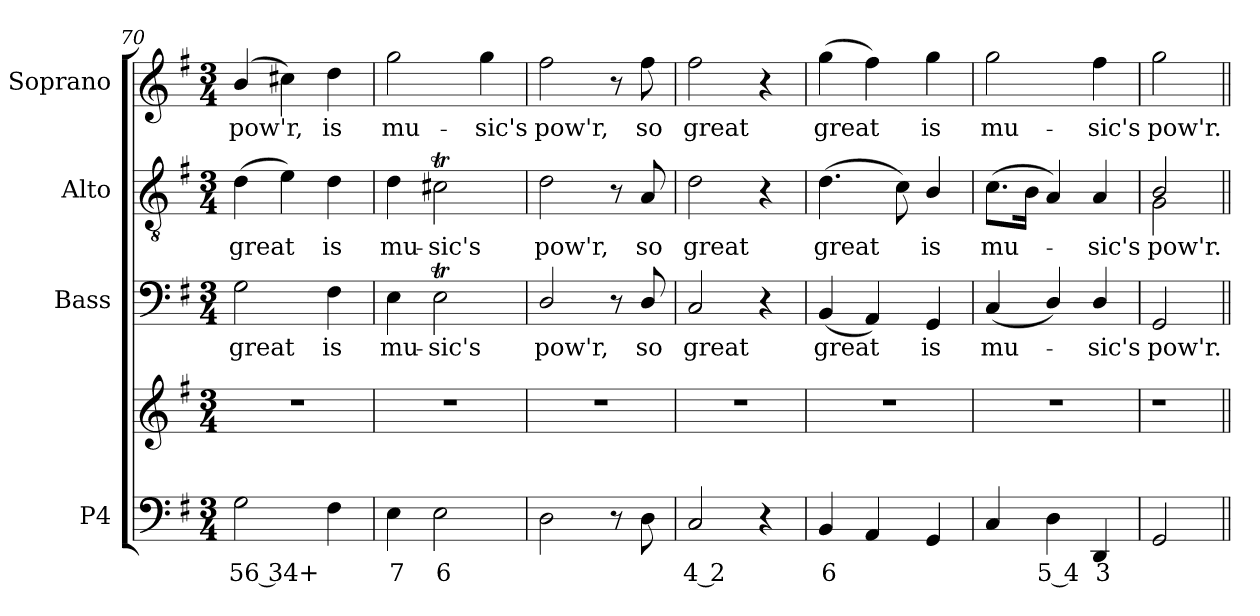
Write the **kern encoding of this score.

**kern	**text	**kern	**kern	**text	**kern	**text	**kern	**text
*part4	*part4	*part4	*part3	*part3	*part2	*part2	*part1	*part1
*staff5	*staff5	*staff4	*staff3	*staff3	*staff2	*staff2	*staff1	*staff1
*I"P4	*	*	*I"Bass	*	*I"Alto	*	*I"Soprano	*
*	*	*	*I'B.	*	*I'A.	*	*I'S.	*
!!LO:PB:g=z
*clefF4	*	*clefG2	*clefF4	*	*clefGv2	*	*clefG2	*
*	*	*	*	*	*ITrd7c12	*	*	*
*k[f#]	*	*k[f#]	*k[f#]	*	*k[f#]	*	*k[f#]	*
*G:	*	*G:	*G:	*	*G:	*	*G:	*
*M3/4	*	*M3/4	*M3/4	*	*M3/4	*	*M3/4	*
=70	=70	=70	=70	=70	=70	=70	=70	=70
!	!LO:LY:b:color=#000000	!LO:N:vis=1	!	!	!	!	!	!
!	!	!	!	!LO:LY:b:color=#000000	!	!	!	!
!	!	!	!	!	!	!LO:LY:b:color=#000000	!	!
!	!	!	!	!	!	!	!	!LO:LY:b:color=#000000
2Gi\	56 34+	2.r	2Gi\	great	(4Di\	great	(4bi/	pow'r,
.	.	.	.	.	4Ei\)	.	4cc#Xi\)	.
!	!	!	!	!LO:LY:b:color=#000000	!	!	!	!
!	!	!	!	!	!	!LO:LY:b:color=#000000	!	!
!	!	!	!	!	!	!	!	!LO:LY:b:color=#000000
4F#i\	.	.	4F#i\	is	4Di\	is	4ddi\	is
=71	=71	=71	=71	=71	=71	=71	=71	=71
!	!LO:LY:b:color=#000000	!LO:N:vis=1	!	!	!	!	!	!
!	!	!	!	!LO:LY:b:color=#000000	!	!	!	!
!	!	!	!	!	!	!LO:LY:b:color=#000000	!	!
!	!	!	!	!	!	!	!	!LO:LY:b:color=#000000
4Ei\	7	2.r	4Ei\	mu-	4Di\	mu-	2ggi\	mu-
!	!LO:LY:b:color=#000000	!	!	!	!	!	!	!
!	!	!	!	!LO:LY:b:color=#000000	!	!	!	!
!	!	!	!	!	!	!LO:LY:b:color=#000000	!	!
2Ei\	6	.	2ETi\	-sic's	2C#Xti\	-sic's	.	.
!	!	!	!	!	!	!	!	!LO:LY:b:color=#000000
.	.	.	.	.	.	.	4ggi\	-sic's
=72	=72	=72	=72	=72	=72	=72	=72	=72
!	!	!LO:N:vis=1	!	!	!	!	!	!
!	!	!	!	!LO:LY:b:color=#000000	!	!	!	!
!	!	!	!	!	!	!LO:LY:b:color=#000000	!	!
!	!	!	!	!	!	!	!	!LO:LY:b:color=#000000
2Di\	.	2.r	2Di/	pow'r,	2Di\	pow'r,	2ff#i\	pow'r,
8r	.	.	8r	.	8r	.	8r	.
!	!	!	!	!LO:LY:b:color=#000000	!	!	!	!
!	!	!	!	!	!	!LO:LY:b:color=#000000	!	!
!	!	!	!	!	!	!	!	!LO:LY:b:color=#000000
8Di\	.	.	8Di/	so	8AAi/	so	8ff#i\	so
=73	=73	=73	=73	=73	=73	=73	=73	=73
!	!LO:LY:b:color=#000000	!LO:N:vis=1	!	!	!	!	!	!
!	!	!	!	!LO:LY:b:color=#000000	!	!	!	!
!	!	!	!	!	!	!LO:LY:b:color=#000000	!	!
!	!	!	!	!	!	!	!	!LO:LY:b:color=#000000
2Ci/	4 2	2.r	2Ci/	great	2Di\	great	2ff#i\	great
4r	.	.	4r	.	4r	.	4r	.
=74	=74	=74	=74	=74	=74	=74	=74	=74
!	!LO:LY:b:color=#000000	!LO:N:vis=1	!	!	!	!	!	!
!	!	!	!	!LO:LY:b:color=#000000	!	!	!	!
!	!	!	!	!	!	!LO:LY:b:color=#000000	!	!
!	!	!	!	!	!	!	!	!LO:LY:b:color=#000000
4BBi/	6	2.r	(4BBi/	great	(4.Di\	great	(4ggi\	great
4AAi/	.	.	4AAi/)	.	.	.	4ff#i\)	.
.	.	.	.	.	8Ci\)	.	.	.
!	!	!	!	!LO:LY:b:color=#000000	!	!	!	!
!	!	!	!	!	!	!LO:LY:b:color=#000000	!	!
!	!	!	!	!	!	!	!	!LO:LY:b:color=#000000
4GGi/	.	.	4GGi/	is	4BBi/	is	4ggi\	is
=75	=75	=75	=75	=75	=75	=75	=75	=75
!	!	!LO:N:vis=1	!	!	!	!	!	!
!	!	!	!	!LO:LY:b:color=#000000	!	!	!	!
!	!	!	!	!	!	!LO:LY:b:color=#000000	!	!
!	!	!	!	!	!	!	!	!LO:LY:b:color=#000000
4Ci/	.	2.r	(4Ci/	mu-	(8.Ci\L	mu-	2ggi\	mu-
.	.	.	.	.	16BBi\Jk	.	.	.
!	!LO:LY:b:color=#000000	!	!	!	!	!	!	!
4Di\	5 4	.	4Di/)	.	4AAi/)	.	.	.
!	!LO:LY:b:color=#000000	!	!	!	!	!	!	!
!	!	!	!	!LO:LY:b:color=#000000	!	!	!	!
!	!	!	!	!	!	!LO:LY:b:color=#000000	!	!
!	!	!	!	!	!	!	!	!LO:LY:b:color=#000000
4DDi/	3	.	4Di/	-sic's	4AAi/	-sic's	4ff#i\	-sic's
=76	=76	=76	=76	=76	=76	=76	=76	=76
!	!	!LO:N:vis=1	!	!	!	!	!	!
!	!	!	!	!LO:LY:b:color=#000000	!	!	!	!
!	!	!	!	!	!	!LO:LY:b:color=#000000	!	!
*	*	*	*	*	*^	*	*	*
!	!	!	!	!	!	!	!	!	!LO:LY:b:color=#000000
2GGi/	.	2r	2GGi/	pow'r.	2BBi/	2GGi\	pow'r.	2ggi\	pow'r.
*	*	*	*	*	*v	*v	*	*	*
=||	=||	=||	=||	=||	=||	=||	=||	=||
*-	*-	*-	*-	*-	*-	*-	*-	*-
